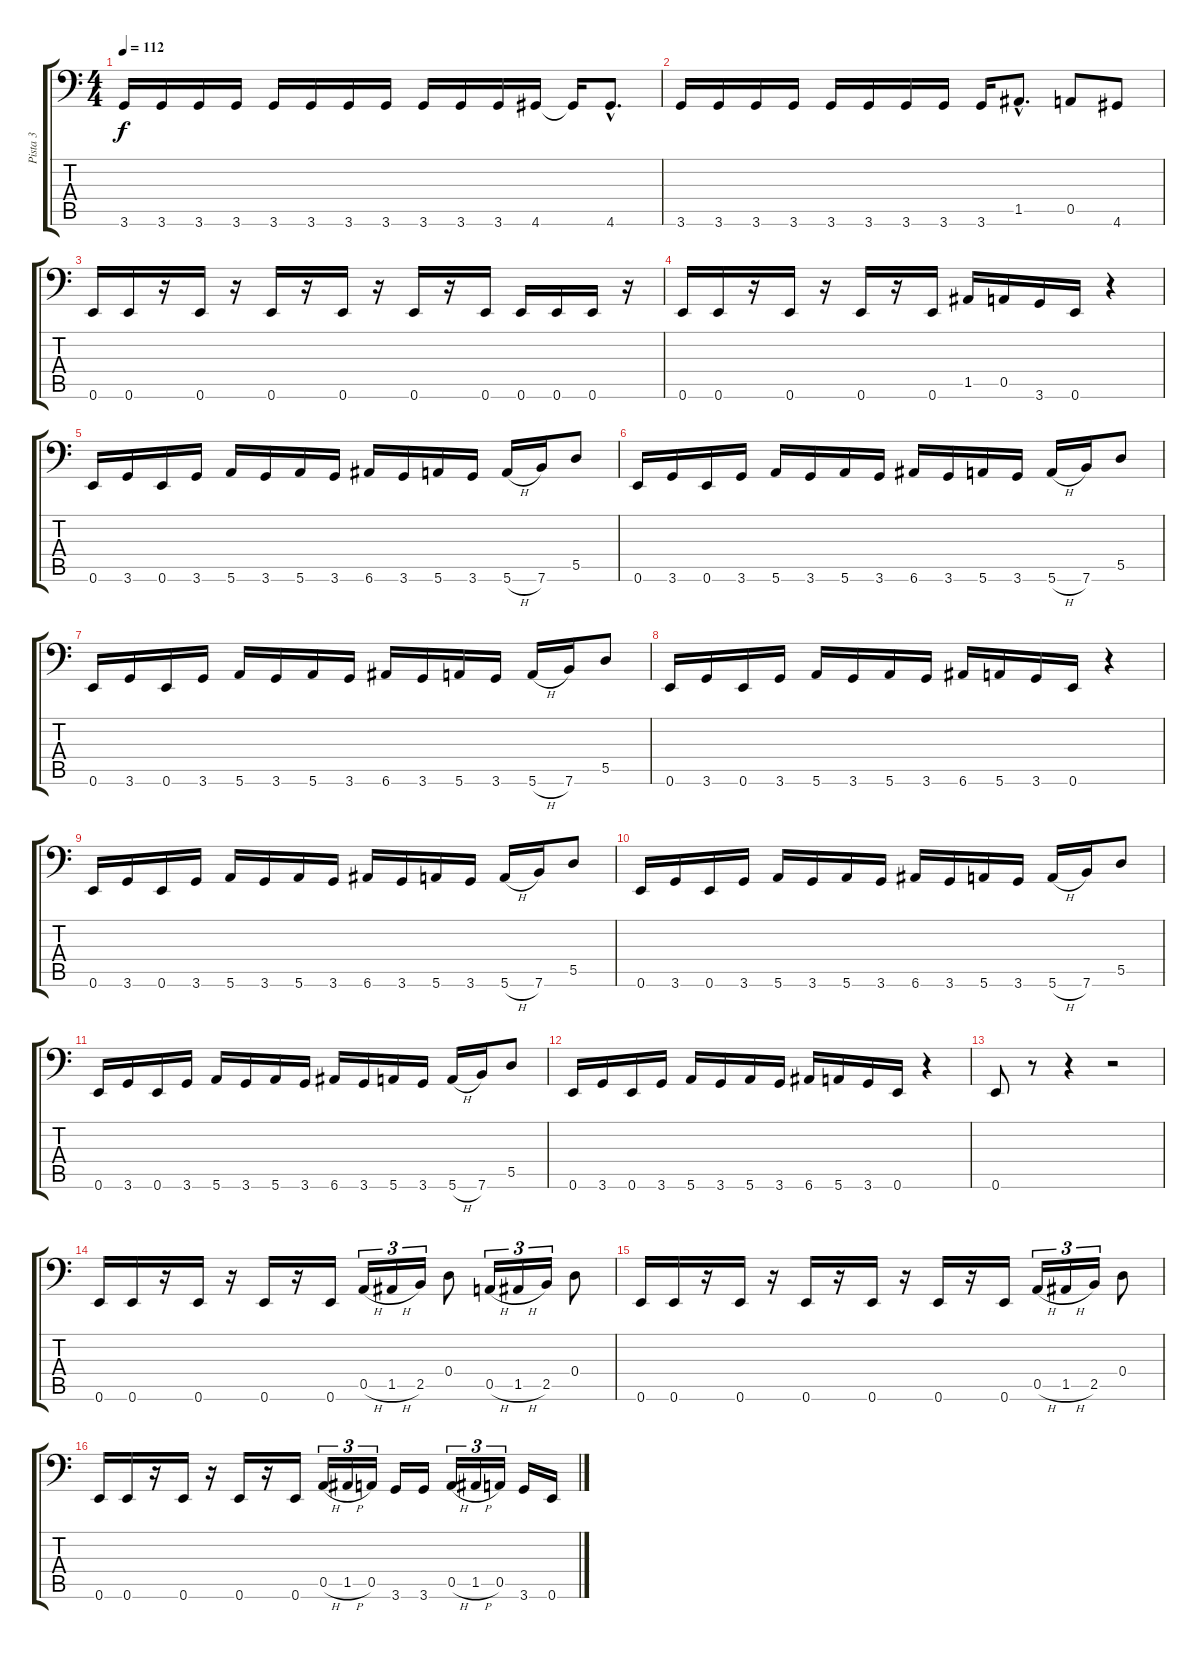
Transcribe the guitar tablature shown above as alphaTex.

\track ("Pista 3" "Pista 3") {instrument electricbasspick}
\staff {score tabs}
\tuning (E3 B2 G2 D2 A1 E1) {hide}
\ts (4 4)
\tempo 112
\clef f4
\ks c
3.6.16{dy f} 3.6.16 3.6.16 3.6.16 3.6.16 3.6.16 3.6.16 3.6.16 3.6.16 3.6.16 3.6.16 4.6.16 4.6{t}.16 4.6{hac}.8{d} |
3.6.16 3.6.16 3.6.16 3.6.16 3.6.16 3.6.16 3.6.16 3.6.16 3.6.16 1.5{hac}.8{d} 0.5.8 4.6.8 |
0.6.16 0.6.16 r.16 0.6.16 r.16 0.6.16 r.16 0.6.16 r.16 0.6.16 r.16 0.6.16 0.6.16 0.6.16 0.6.16 r.16 |
0.6.16 0.6.16 r.16 0.6.16 r.16 0.6.16 r.16 0.6.16 1.5.16 0.5.16 3.6.16 0.6.16 r.4 |
0.6.16 3.6.16 0.6.16 3.6.16 5.6.16 3.6.16 5.6.16 3.6.16 6.6.16 3.6.16 5.6.16 3.6.16 5.6{h}.16 7.6.16 5.5.8 |
0.6.16 3.6.16 0.6.16 3.6.16 5.6.16 3.6.16 5.6.16 3.6.16 6.6.16 3.6.16 5.6.16 3.6.16 5.6{h}.16 7.6.16 5.5.8 |
0.6.16 3.6.16 0.6.16 3.6.16 5.6.16 3.6.16 5.6.16 3.6.16 6.6.16 3.6.16 5.6.16 3.6.16 5.6{h}.16 7.6.16 5.5.8 |
0.6.16 3.6.16 0.6.16 3.6.16 5.6.16 3.6.16 5.6.16 3.6.16 6.6.16 5.6.16 3.6.16 0.6.16 r.4 |
0.6.16 3.6.16 0.6.16 3.6.16 5.6.16 3.6.16 5.6.16 3.6.16 6.6.16 3.6.16 5.6.16 3.6.16 5.6{h}.16 7.6.16 5.5.8 |
0.6.16 3.6.16 0.6.16 3.6.16 5.6.16 3.6.16 5.6.16 3.6.16 6.6.16 3.6.16 5.6.16 3.6.16 5.6{h}.16 7.6.16 5.5.8 |
0.6.16 3.6.16 0.6.16 3.6.16 5.6.16 3.6.16 5.6.16 3.6.16 6.6.16 3.6.16 5.6.16 3.6.16 5.6{h}.16 7.6.16 5.5.8 |
0.6.16 3.6.16 0.6.16 3.6.16 5.6.16 3.6.16 5.6.16 3.6.16 6.6.16 5.6.16 3.6.16 0.6.16 r.4 |
0.6.8 r.8 r.4 r.2 |
0.6.16 0.6.16 r.16 0.6.16 r.16 0.6.16 r.16 0.6.16 0.5{h}.16{tu (3 2)} 1.5{h}.16{tu (3 2)} 2.5.16{tu (3 2)} 0.4.8 0.5{h}.16{tu (3 2)} 1.5{h}.16{tu (3 2)} 2.5.16{tu (3 2)} 0.4.8 |
0.6.16 0.6.16 r.16 0.6.16 r.16 0.6.16 r.16 0.6.16 r.16 0.6.16 r.16 0.6.16 0.5{h}.16{tu (3 2)} 1.5{h}.16{tu (3 2)} 2.5.16{tu (3 2)} 0.4.8 |
0.6.16 0.6.16 r.16 0.6.16 r.16 0.6.16 r.16 0.6.16 0.5{h}.16{tu (3 2)} 1.5{h}.16{tu (3 2)} 0.5.16{tu (3 2)} 3.6.16 3.6.16 0.5{h}.16{tu (3 2)} 1.5{h}.16{tu (3 2)} 0.5.16{tu (3 2)} 3.6.16 0.6.16
